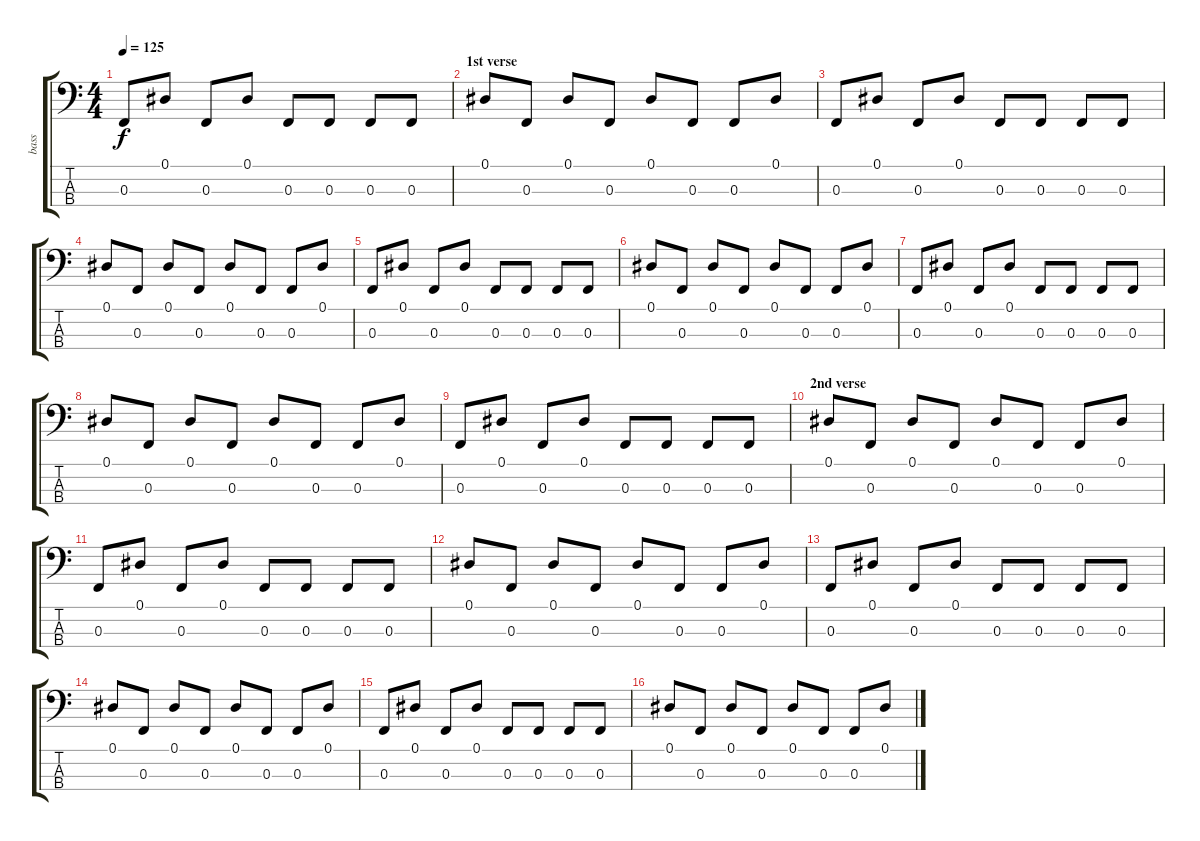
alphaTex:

\track ("bass" "bass") {instrument electricbasspick}
\staff {score tabs}
\tuning (Eb2 Bb1 F1 C1) {hide}
\ts (4 4)
\tempo 125
\clef f4
\ks c
0.3.8{dy f} 0.1.8 0.3.8 0.1.8 0.3.8 0.3.8 0.3.8 0.3.8 |
\section ("" "1st verse")
0.1.8 0.3.8 0.1.8 0.3.8 0.1.8 0.3.8 0.3.8 0.1.8 |
0.3.8 0.1.8 0.3.8 0.1.8 0.3.8 0.3.8 0.3.8 0.3.8 |
0.1.8 0.3.8 0.1.8 0.3.8 0.1.8 0.3.8 0.3.8 0.1.8 |
0.3.8 0.1.8 0.3.8 0.1.8 0.3.8 0.3.8 0.3.8 0.3.8 |
0.1.8 0.3.8 0.1.8 0.3.8 0.1.8 0.3.8 0.3.8 0.1.8 |
0.3.8 0.1.8 0.3.8 0.1.8 0.3.8 0.3.8 0.3.8 0.3.8 |
0.1.8 0.3.8 0.1.8 0.3.8 0.1.8 0.3.8 0.3.8 0.1.8 |
0.3.8 0.1.8 0.3.8 0.1.8 0.3.8 0.3.8 0.3.8 0.3.8 |
\section ("" "2nd verse")
0.1.8 0.3.8 0.1.8 0.3.8 0.1.8 0.3.8 0.3.8 0.1.8 |
0.3.8 0.1.8 0.3.8 0.1.8 0.3.8 0.3.8 0.3.8 0.3.8 |
0.1.8 0.3.8 0.1.8 0.3.8 0.1.8 0.3.8 0.3.8 0.1.8 |
0.3.8 0.1.8 0.3.8 0.1.8 0.3.8 0.3.8 0.3.8 0.3.8 |
0.1.8 0.3.8 0.1.8 0.3.8 0.1.8 0.3.8 0.3.8 0.1.8 |
0.3.8 0.1.8 0.3.8 0.1.8 0.3.8 0.3.8 0.3.8 0.3.8 |
0.1.8 0.3.8 0.1.8 0.3.8 0.1.8 0.3.8 0.3.8 0.1.8
